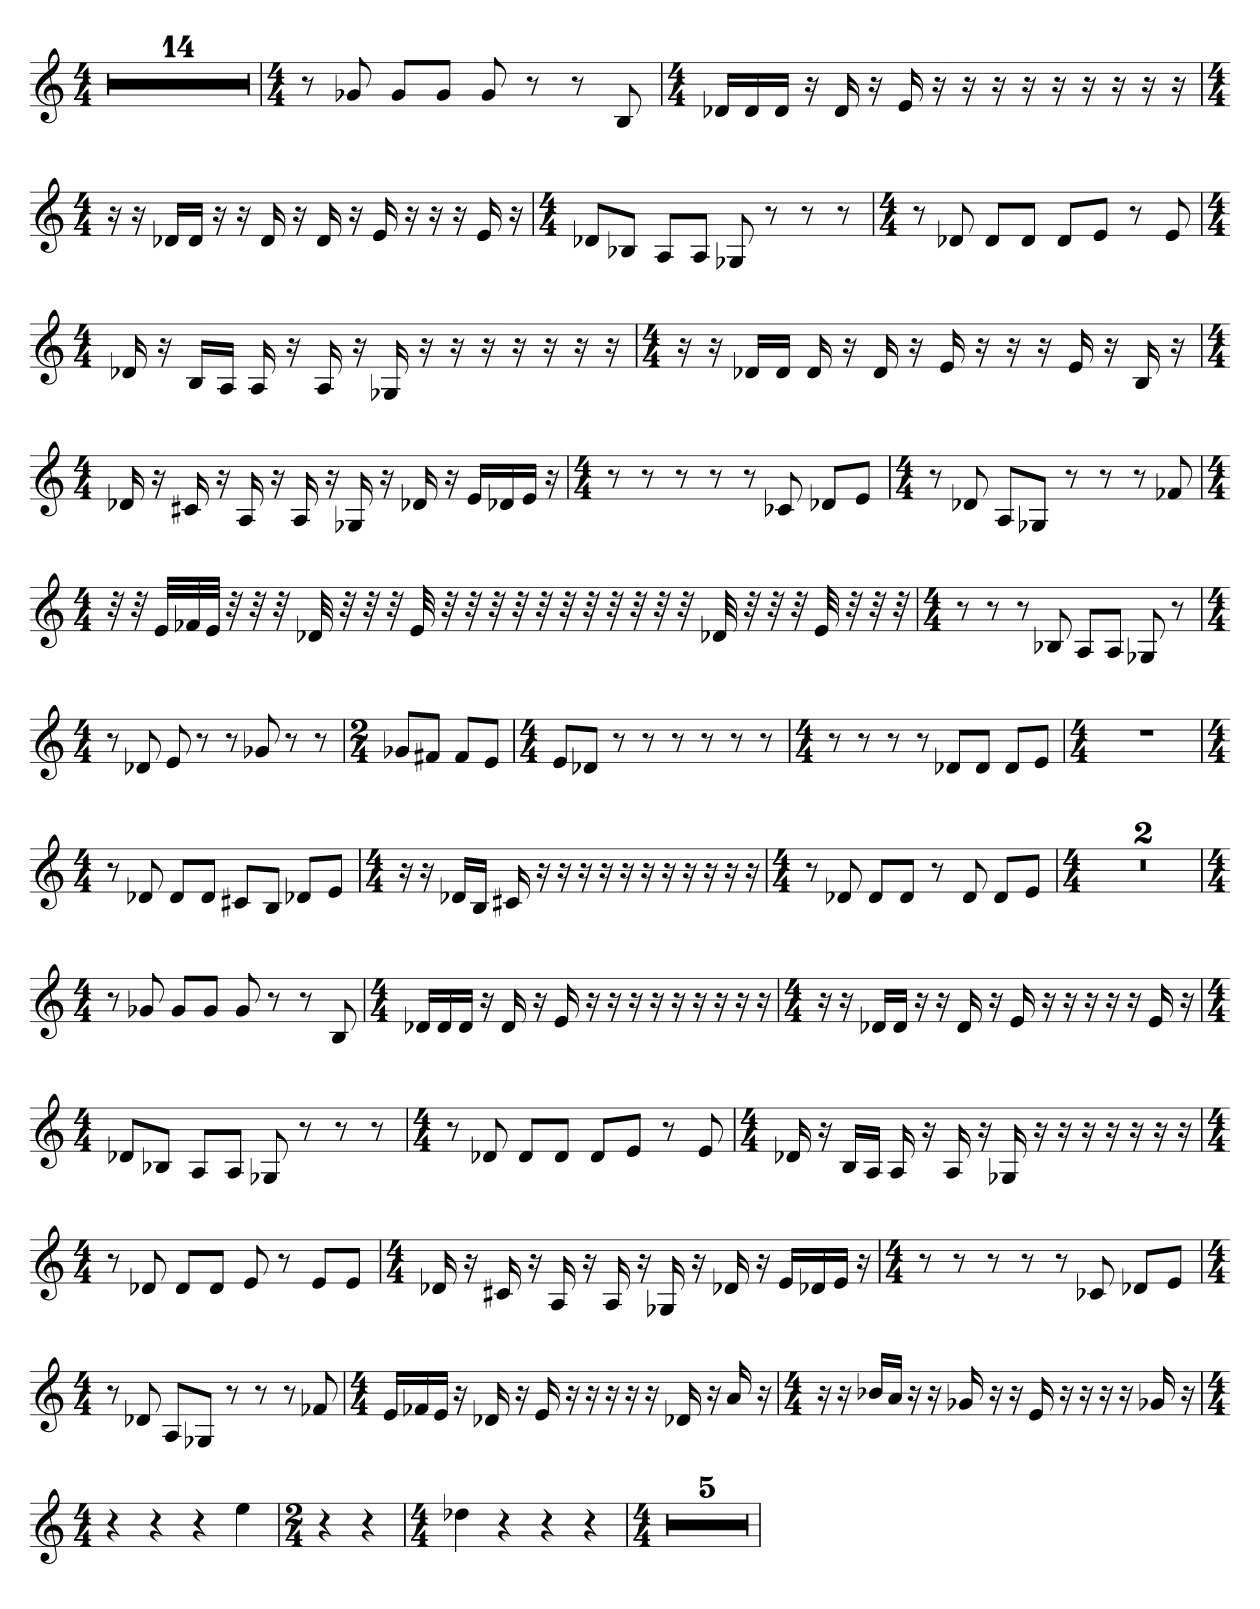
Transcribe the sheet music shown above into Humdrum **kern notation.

**kern
*part1
*staff1
*M4/4
=
1r
=
*M4/4
1r
=
*M4/4
1r
=
*M4/4
1r
=
*M4/4
1r
=
*M4/4
1r
=
*M4/4
1r
=
*M4/4
1r
=
*M4/4
1r
=
*M4/4
1r
=
*M4/4
1r
=
*M4/4
1r
=
*M4/4
1r
=
*M4/4
1r
=
*M4/4
8r
8g-X
8g-L
8g-J
8g-
8r
8r
8B
=
*M4/4
16d-XLL
16d-
16d-JJ
16r
16d-
16r
16e
16r
16r
16r
16r
16r
16r
16r
16r
16r
=
*M4/4
16r
16r
16d-XLL
16d-JJ
16r
16r
16d-
16r
16d-
16r
16e
16r
16r
16r
16e
16r
=
*M4/4
8d-XL
8B-XJ
8AL
8AJ
8G-X
8r
8r
8r
=
*M4/4
8r
8d-X
8d-L
8d-J
8d-L
8eJ
8r
8e
=
*M4/4
16d-X
16r
16BLL
16AJJ
16A
16r
16A
16r
16G-X
16r
16r
16r
16r
16r
16r
16r
=
*M4/4
16r
16r
16d-XLL
16d-JJ
16d-
16r
16d-
16r
16e
16r
16r
16r
16e
16r
16B
16r
=
*M4/4
16d-X
16r
16c#X
16r
16A
16r
16A
16r
16G-X
16r
16d-X
16r
16eLL
16d-X
16eJJ
16r
=
*M4/4
8r
8r
8r
8r
8r
8c-X
8d-XL
8eJ
=
*M4/4
8r
8d-X
8AL
8G-XJ
8r
8r
8r
8f-X
=
*M4/4
32r
32r
32eLLL
32f-X
32eJJJ
32r
32r
32r
32d-X
32r
32r
32r
32e
32r
32r
32r
32r
32r
32r
32r
32r
32r
32r
32r
32d-X
32r
32r
32r
32e
32r
32r
32r
=
*M4/4
8r
8r
8r
8B-X
8AL
8AJ
8G-X
8r
=
*M4/4
8r
8d-X
8e
8r
8r
8g-X
8r
8r
=
*M2/4
8g-XL
8f#XJ
8f#L
8eJ
=
*M4/4
8eL
8d-XJ
8r
8r
8r
8r
8r
8r
=
*M4/4
8r
8r
8r
8r
8d-XL
8d-J
8d-L
8eJ
=
*M4/4
1r
=
*M4/4
8r
8d-X
8d-L
8d-J
8c#XL
8BJ
8d-XL
8eJ
=
*M4/4
16r
16r
16d-XLL
16BJJ
16c#X
16r
16r
16r
16r
16r
16r
16r
16r
16r
16r
16r
=
*M4/4
8r
8d-X
8d-L
8d-J
8r
8d-
8d-L
8eJ
=
*M4/4
1r
=
*M4/4
1r
=
*M4/4
8r
8g-X
8g-L
8g-J
8g-
8r
8r
8B
=
*M4/4
16d-XLL
16d-
16d-JJ
16r
16d-
16r
16e
16r
16r
16r
16r
16r
16r
16r
16r
16r
=
*M4/4
16r
16r
16d-XLL
16d-JJ
16r
16r
16d-
16r
16e
16r
16r
16r
16r
16r
16e
16r
=
*M4/4
8d-XL
8B-XJ
8AL
8AJ
8G-X
8r
8r
8r
=
*M4/4
8r
8d-X
8d-L
8d-J
8d-L
8eJ
8r
8e
=
*M4/4
16d-X
16r
16BLL
16AJJ
16A
16r
16A
16r
16G-X
16r
16r
16r
16r
16r
16r
16r
=
*M4/4
8r
8d-X
8d-L
8d-J
8e
8r
8eL
8eJ
=
*M4/4
16d-X
16r
16c#X
16r
16A
16r
16A
16r
16G-X
16r
16d-X
16r
16eLL
16d-X
16eJJ
16r
=
*M4/4
8r
8r
8r
8r
8r
8c-X
8d-XL
8eJ
=
*M4/4
8r
8d-X
8AL
8G-XJ
8r
8r
8r
8f-X
=
*M4/4
16eLL
16f-X
16eJJ
16r
16d-X
16r
16e
16r
16r
16r
16r
16r
16d-X
16r
16a
16r
=
*M4/4
16r
16r
16b-XLL
16aJJ
16r
16r
16g-X
16r
16r
16e
16r
16r
16r
16r
16g-X
16r
=
*M4/4
4r
4r
4r
4ee
=
*M2/4
4r
4r
=
*M4/4
4dd-X
4r
4r
4r
=
*M4/4
1r
=
*M4/4
1r
=
*M4/4
1r
=
*M4/4
1r
=
*M4/4
1r
=
*-
